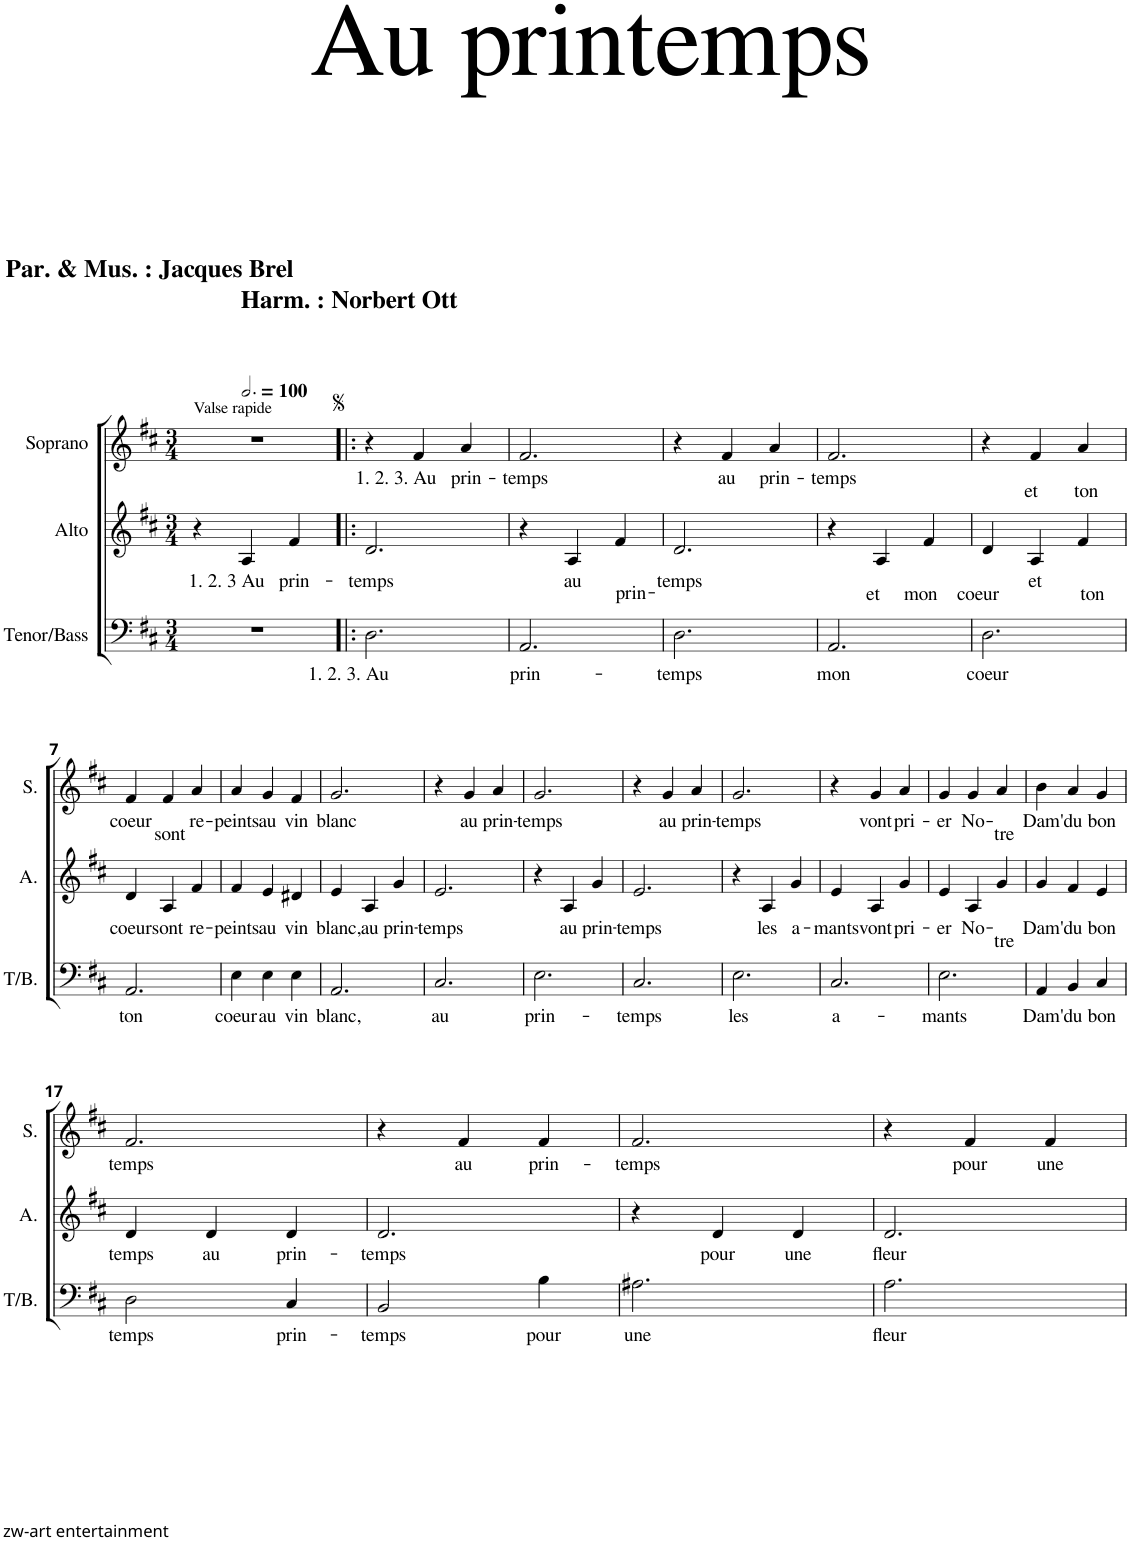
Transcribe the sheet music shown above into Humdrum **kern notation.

**kern	**text	**kern	**text	**kern	**text
*part3	*part3	*part2	*part2	*part1	*part1
*staff3	*staff3	*staff2	*staff2	*staff1	*staff1
*I"Tenor/Bass	*	*I"Alto	*	*I"Soprano	*
*I'T/B.	*	*I'A.	*	*I'S.	*
*clefF4	*	*clefG2	*	*clefG2	*
*k[f#c#]	*	*k[f#c#]	*	*k[f#c#]	*
*M3/4	*	*M3/4	*	*M3/4	*
=1	=1	=1	=1	=1	=1
!	!	!	!	!LO:TX:a:t=Valse rapide	!
*	*	*	*	*^	*
2.r	.	4r	.	2.r	4ryy	.
*	*	*	*	*MM300	*	*
!	!	!	!LO:LY:b	!	!	!
.	.	4A/	1. 2. 3 Au	.	2ryy	.
!	!	!	!LO:LY:b	!	!	!
.	.	4f#/	prin-	.	.	.
=2!|:	=2!|:	=2!|:	=2!|:	=2!|:	=2!|:	=2!|:
!	!LO:LY:b	!	!LO:LY:b	!	!	!
*	*	*	*	*v	*v	*
2.D\	1. 2. 3. Au	2.d/	-temps	4r	.
!	!	!	!	!	!LO:LY:b
.	.	.	.	4f#/	1. 2. 3. Au
!	!	!	!	!	!LO:LY:b
.	.	.	.	4a/	prin-
=3	=3	=3	=3	=3	=3
!	!LO:LY:b	!	!	!	!LO:LY:b
2.AA/	prin-	4r	.	2.f#/	-temps
!	!	!	!LO:LY:b	!	!
.	.	4A/	au	.	.
!	!	!	!LO:LY:b	!	!
.	.	4f#/	prin-	.	.
=4	=4	=4	=4	=4	=4
!	!LO:LY:b	!	!LO:LY:b	!	!
2.D\	-temps	2.d/	-temps	4r	.
!	!	!	!	!	!LO:LY:b
.	.	.	.	4f#/	au
!	!	!	!	!	!LO:LY:b
.	.	.	.	4a/	prin-
=5	=5	=5	=5	=5	=5
!	!LO:LY:b	!	!	!	!LO:LY:b
2.AA/	mon	4r	.	2.f#/	-temps
!	!	!	!LO:LY:b	!	!
.	.	4A/	et	.	.
!	!	!	!LO:LY:b	!	!
.	.	4f#/	mon	.	.
=6	=6	=6	=6	=6	=6
!	!LO:LY:b	!	!LO:LY:b	!	!
2.D\	coeur	4d/	coeur	4r	.
!	!	!	!LO:LY:b	!	!LO:LY:b
.	.	4A/	et	4f#/	et
!	!	!	!LO:LY:b	!	!LO:LY:b
.	.	4f#/	ton	4a/	ton
!!LO:LB:g=z
=7	=7	=7	=7	=7	=7
!	!LO:LY:b	!	!LO:LY:b	!	!LO:LY:b
2.AA/	ton	4d/	coeur	4f#/	coeur
!	!	!	!LO:LY:b	!	!LO:LY:b
.	.	4A/	sont	4f#/	sont
!	!	!	!LO:LY:b	!	!LO:LY:b
.	.	4f#/	re-	4a/	re-
=8	=8	=8	=8	=8	=8
!	!LO:LY:b	!	!LO:LY:b	!	!LO:LY:b
4E\	coeur	4f#/	-peints	4a/	-peints
!	!LO:LY:b	!	!LO:LY:b	!	!LO:LY:b
4E\	au	4e/	au	4g/	au
!	!LO:LY:b	!	!LO:LY:b	!	!LO:LY:b
4E\	vin	4d#X/	vin	4f#/	vin
=9	=9	=9	=9	=9	=9
!	!LO:LY:b	!	!LO:LY:b	!	!LO:LY:b
2.AA/	blanc,	4e/	blanc,	2.g/	blanc
!	!	!	!LO:LY:b	!	!
.	.	4A/	au	.	.
!	!	!	!LO:LY:b	!	!
.	.	4g/	prin-	.	.
=10	=10	=10	=10	=10	=10
!	!LO:LY:b	!	!LO:LY:b	!	!
2.C#/	au	2.e/	-temps	4r	.
!	!	!	!	!	!LO:LY:b
.	.	.	.	4g/	au
!	!	!	!	!	!LO:LY:b
.	.	.	.	4a/	prin-
=11	=11	=11	=11	=11	=11
!	!LO:LY:b	!	!	!	!LO:LY:b
2.E\	prin-	4r	.	2.g/	-temps
!	!	!	!LO:LY:b	!	!
.	.	4A/	au	.	.
!	!	!	!LO:LY:b	!	!
.	.	4g/	prin-	.	.
=12	=12	=12	=12	=12	=12
!	!LO:LY:b	!	!LO:LY:b	!	!
2.C#/	-temps	2.e/	-temps	4r	.
!	!	!	!	!	!LO:LY:b
.	.	.	.	4g/	au
!	!	!	!	!	!LO:LY:b
.	.	.	.	4a/	prin-
=13	=13	=13	=13	=13	=13
!	!LO:LY:b	!	!	!	!LO:LY:b
2.E\	les	4r	.	2.g/	-temps
!	!	!	!LO:LY:b	!	!
.	.	4A/	les	.	.
!	!	!	!LO:LY:b	!	!
.	.	4g/	a-	.	.
=14	=14	=14	=14	=14	=14
!	!LO:LY:b	!	!LO:LY:b	!	!
2.C#/	a-	4e/	-mants	4r	.
!	!	!	!LO:LY:b	!	!LO:LY:b
.	.	4A/	vont	4g/	vont
!	!	!	!LO:LY:b	!	!LO:LY:b
.	.	4g/	pri-	4a/	pri-
=15	=15	=15	=15	=15	=15
!	!LO:LY:b	!	!LO:LY:b	!	!LO:LY:b
2.E\	-mants	4e/	-er	4g/	-er
!	!	!	!LO:LY:b	!	!LO:LY:b
.	.	4A/	No-	4g/	No-
!	!	!	!LO:LY:b	!	!LO:LY:b
.	.	4g/	-tre	4a/	-tre
=16	=16	=16	=16	=16	=16
!	!LO:LY:b	!	!LO:LY:b	!	!LO:LY:b
4AA/	Dam'	4g/	Dam'	4b\	Dam'
!	!LO:LY:b	!	!LO:LY:b	!	!LO:LY:b
4BB/	du	4f#/	du	4a/	du
!	!LO:LY:b	!	!LO:LY:b	!	!LO:LY:b
4C#/	bon	4e/	bon	4g/	bon
!!LO:LB:g=z
=17	=17	=17	=17	=17	=17
!	!LO:LY:b	!	!LO:LY:b	!	!LO:LY:b
2D\	temps	4d/	temps	2.f#/	temps
!	!	!	!LO:LY:b	!	!
.	.	4d/	au	.	.
!	!LO:LY:b	!	!LO:LY:b	!	!
4C#/	prin-	4d/	prin-	.	.
=18	=18	=18	=18	=18	=18
!	!LO:LY:b	!	!LO:LY:b	!	!
2BB/	-temps	2.d/	-temps	4r	.
!	!	!	!	!	!LO:LY:b
.	.	.	.	4f#/	au
!	!LO:LY:b	!	!	!	!LO:LY:b
4B\	pour	.	.	4f#/	prin-
=19	=19	=19	=19	=19	=19
!	!LO:LY:b	!	!	!	!LO:LY:b
2.A#X\	une	4r	.	2.f#/	-temps
!	!	!	!LO:LY:b	!	!
.	.	4d/	pour	.	.
!	!	!	!LO:LY:b	!	!
.	.	4d/	une	.	.
=20	=20	=20	=20	=20	=20
!	!LO:LY:b	!	!LO:LY:b	!	!
2.A\	fleur	2.d/	fleur	4r	.
!	!	!	!	!	!LO:LY:b
.	.	.	.	4f#/	pour
!	!	!	!	!	!LO:LY:b
.	.	.	.	4f#/	une
=	=	=	=	=	=
*-	*-	*-	*-	*-	*-
